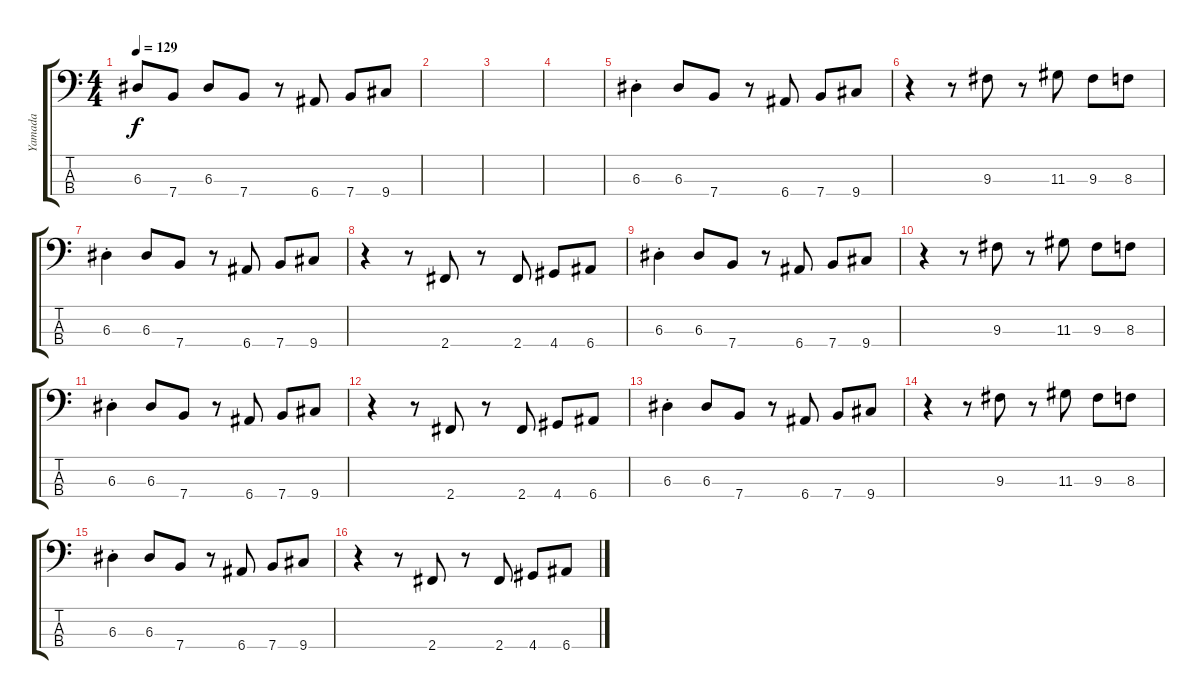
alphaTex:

\track ("Yamada" "Yamada") {instrument electricbasspick}
\staff {score tabs}
\tuning (G2 D2 A1 E1) {hide}
\ts (4 4)
\tempo 129
\clef f4
\ks c
6.3.8{dy f} 7.4.8 6.3.8 7.4.8 r.8 6.4.8 7.4.8 9.4.8 |
|
|
|
6.3{st}.4 6.3.8 7.4.8 r.8 6.4.8 7.4.8 9.4.8 |
r.4 r.8 9.3.8 r.8 11.3.8 9.3.8 8.3.8 |
6.3{st}.4 6.3.8 7.4.8 r.8 6.4.8 7.4.8 9.4.8 |
r.4 r.8 2.4.8 r.8 2.4.8 4.4.8 6.4.8 |
6.3{st}.4 6.3.8 7.4.8 r.8 6.4.8 7.4.8 9.4.8 |
r.4 r.8 9.3.8 r.8 11.3.8 9.3.8 8.3.8 |
6.3{st}.4 6.3.8 7.4.8 r.8 6.4.8 7.4.8 9.4.8 |
r.4 r.8 2.4.8 r.8 2.4.8 4.4.8 6.4.8 |
6.3{st}.4 6.3.8 7.4.8 r.8 6.4.8 7.4.8 9.4.8 |
r.4 r.8 9.3.8 r.8 11.3.8 9.3.8 8.3.8 |
6.3{st}.4 6.3.8 7.4.8 r.8 6.4.8 7.4.8 9.4.8 |
r.4 r.8 2.4.8 r.8 2.4.8 4.4.8 6.4.8
